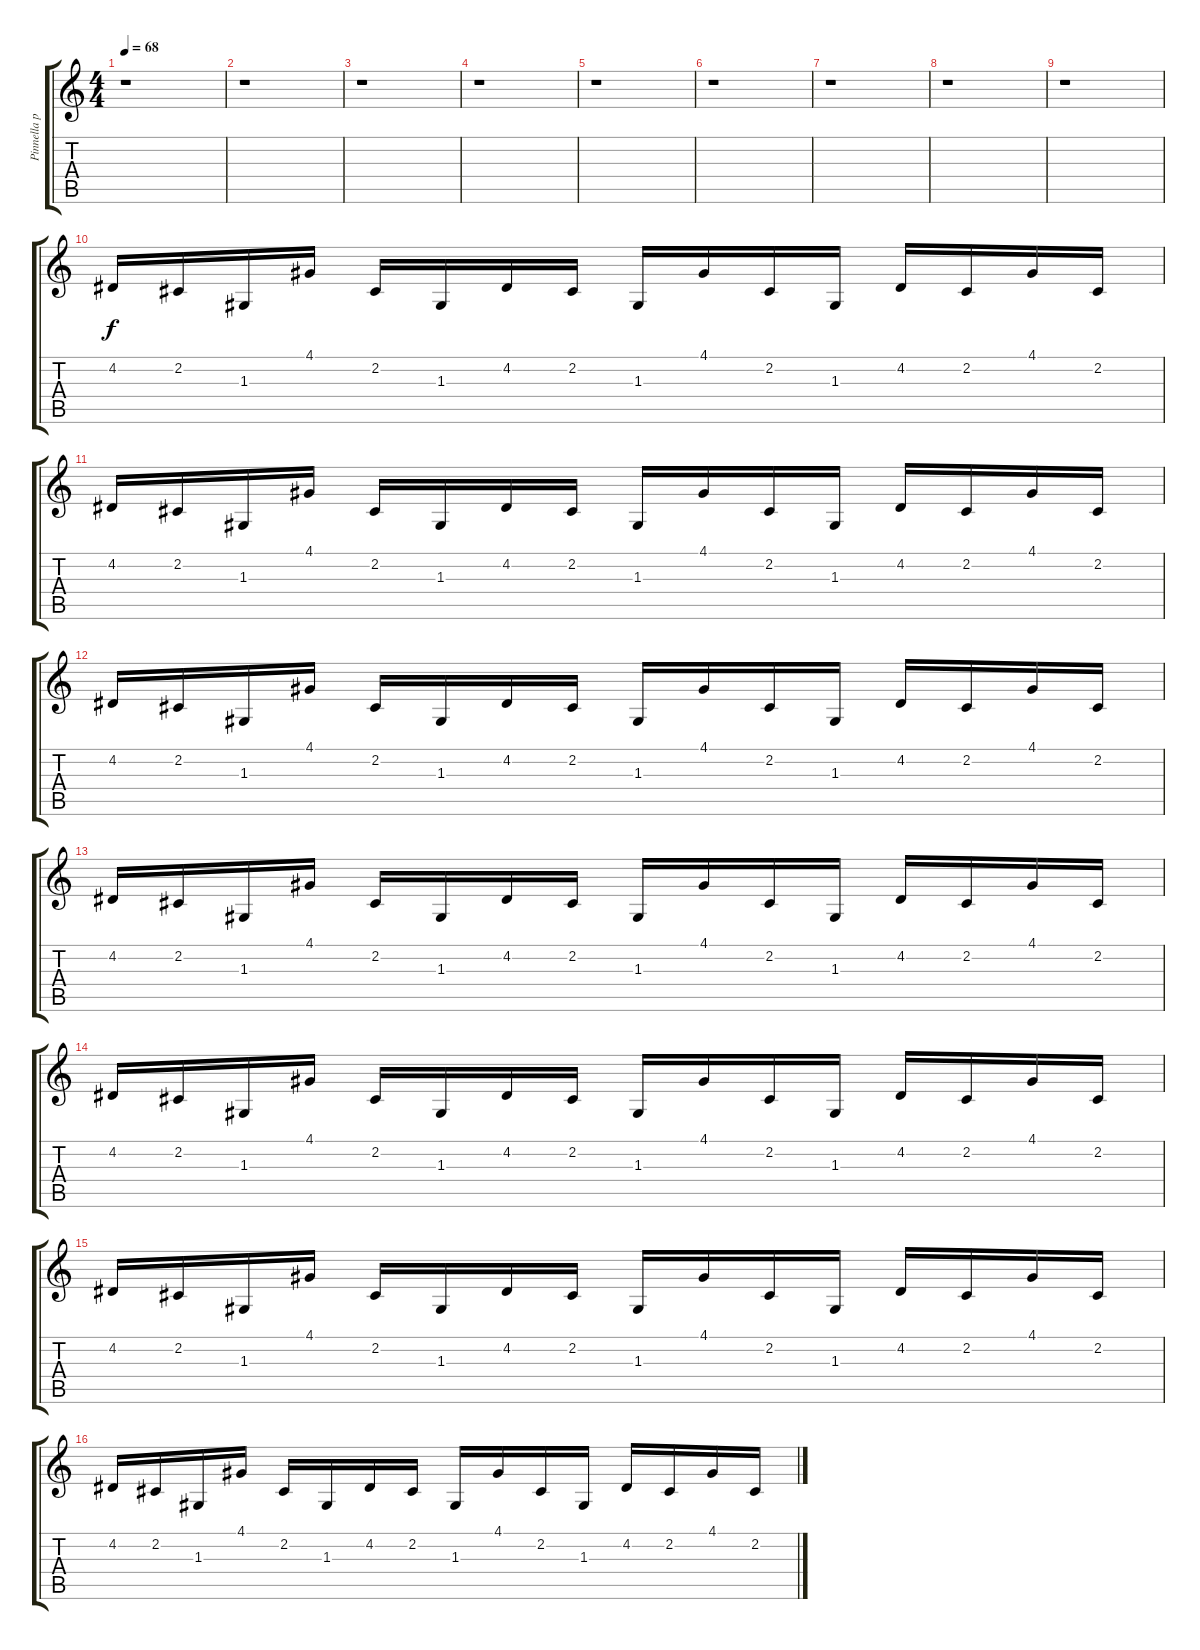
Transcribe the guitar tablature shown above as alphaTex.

\track ("Pinnella piano" "Pinnella p") {instrument brightacousticpiano}
\staff {score tabs}
\tuning (E4 B3 G3 D3 A2 E2) {hide}
\ts (4 4)
\tempo 68
\clef g2
\ks c
r.1{dy f instrument brightacousticpiano} |
r.1 |
r.1 |
r.1 |
r.1 |
r.1 |
r.1 |
r.1 |
r.1 |
4.2.16 2.2.16 1.3.16 4.1.16 2.2.16 1.3.16 4.2.16 2.2.16 1.3.16 4.1.16 2.2.16 1.3.16 4.2.16 2.2.16 4.1.16 2.2.16 |
4.2.16 2.2.16 1.3.16 4.1.16 2.2.16 1.3.16 4.2.16 2.2.16 1.3.16 4.1.16 2.2.16 1.3.16 4.2.16 2.2.16 4.1.16 2.2.16 |
4.2.16 2.2.16 1.3.16 4.1.16 2.2.16 1.3.16 4.2.16 2.2.16 1.3.16 4.1.16 2.2.16 1.3.16 4.2.16 2.2.16 4.1.16 2.2.16 |
4.2.16 2.2.16 1.3.16 4.1.16 2.2.16 1.3.16 4.2.16 2.2.16 1.3.16 4.1.16 2.2.16 1.3.16 4.2.16 2.2.16 4.1.16 2.2.16 |
4.2.16 2.2.16 1.3.16 4.1.16 2.2.16 1.3.16 4.2.16 2.2.16 1.3.16 4.1.16 2.2.16 1.3.16 4.2.16 2.2.16 4.1.16 2.2.16 |
4.2.16 2.2.16 1.3.16 4.1.16 2.2.16 1.3.16 4.2.16 2.2.16 1.3.16 4.1.16 2.2.16 1.3.16 4.2.16 2.2.16 4.1.16 2.2.16 |
4.2.16 2.2.16 1.3.16 4.1.16 2.2.16 1.3.16 4.2.16 2.2.16 1.3.16 4.1.16 2.2.16 1.3.16 4.2.16 2.2.16 4.1.16 2.2.16
